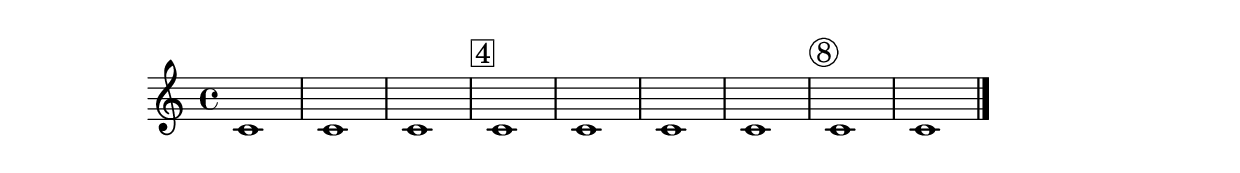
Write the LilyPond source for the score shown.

\header {
    texidoc = "

Bar numbers can be printed at regular intervals, inside a box or a circle.

" }

\version "2.7.39"

\relative c'{
   \override Score.BarNumber  #'break-visibility = #end-of-line-invisible
   \set Score.barNumberVisibility = #(every-nth-bar-number-visible 4)
   \override Score.BarNumber #'font-size = #2

   \override Score.BarNumber  #'stencil
   = #(make-stencil-boxer 0.1 0.25 ly:text-interface::print)
   \repeat unfold 5 { c1 } \bar "|"

   \override Score.BarNumber  #'stencil
   = #(make-stencil-circler 0.1 0.25 ly:text-interface::print)
   \repeat unfold 4 { c1 } \bar "|."
}


